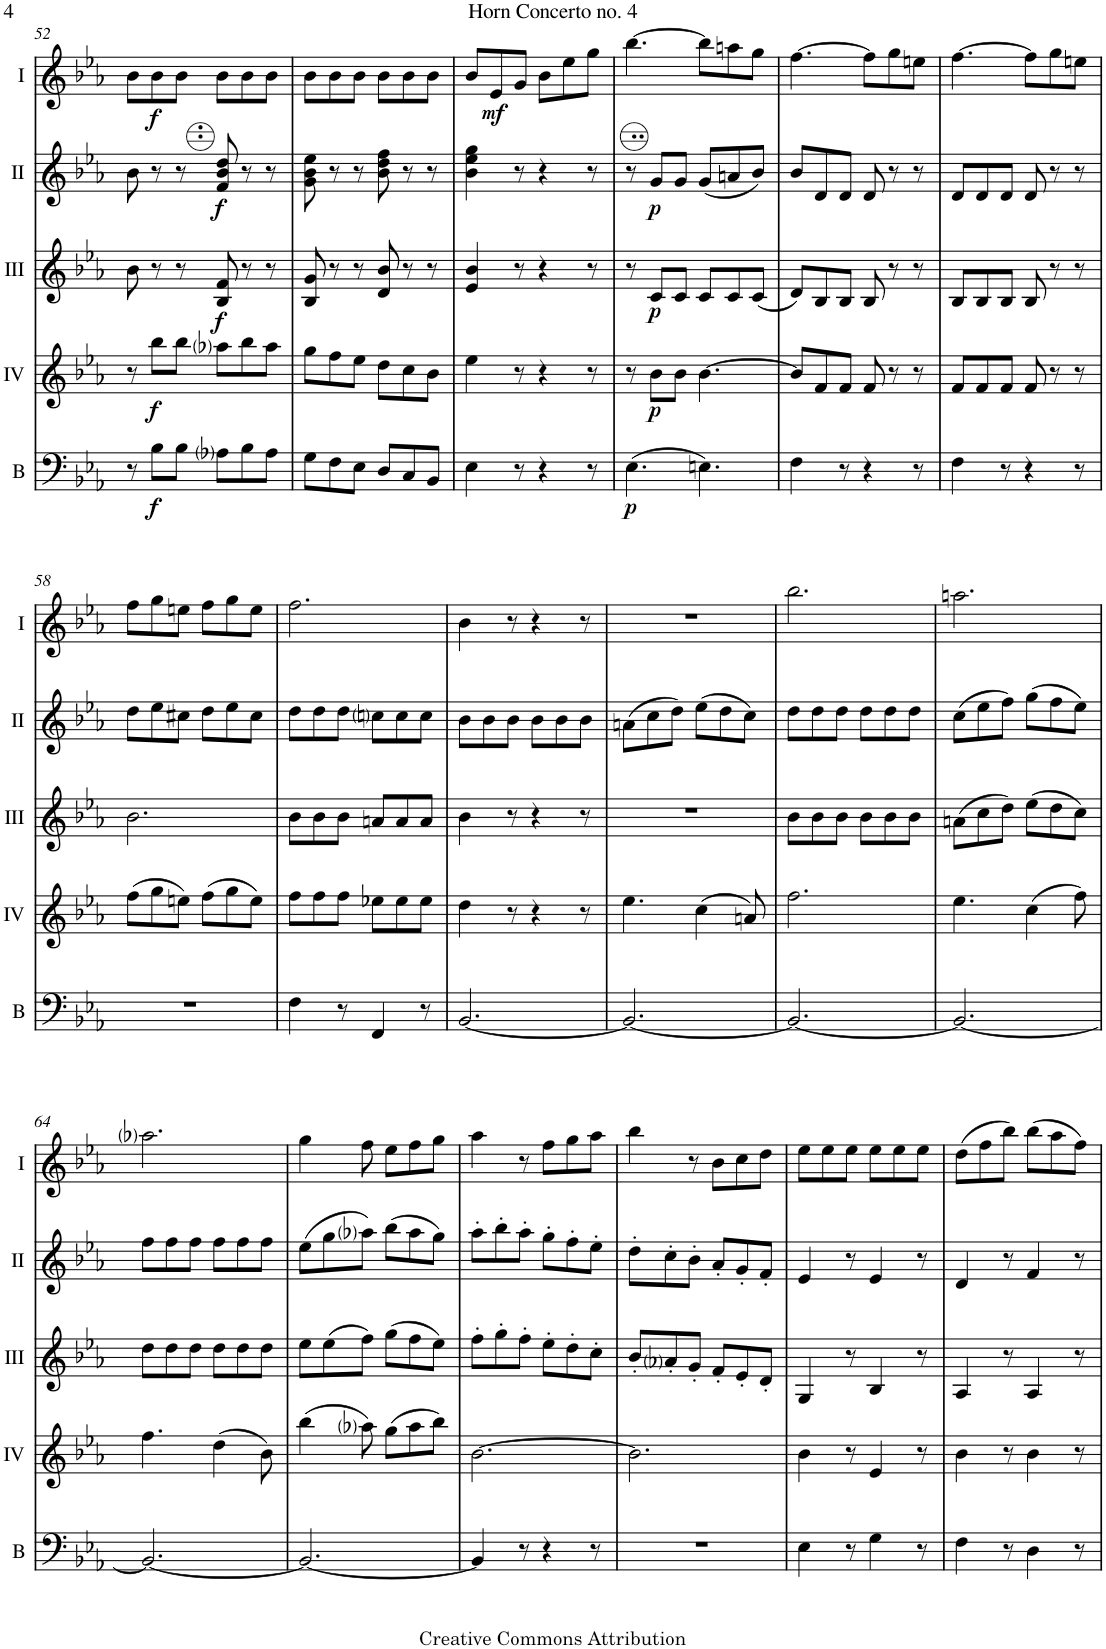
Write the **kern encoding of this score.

**kern	**dynam	**kern	**dynam	**kern	**dynam	**kern	**dynam	**kern	**dynam
*part5	*part5	*part4	*part4	*part3	*part3	*part2	*part2	*part1	*part1
*staff5	*staff5	*staff4	*staff4	*staff3	*staff3	*staff2	*staff2	*staff1	*staff1
*I"Bass	*	*I"Acc. 4	*	*I"Acc. 3	*	*I"Acc. 2	*	*I"Acc. 1	*
*I'B	*	*	*	*	*	*	*	*	*
!!LO:PB:g=z
*clefF4	*	*clefG2	*	*clefG2	*	*clefG2	*	*clefG2	*
*Trd7c12	*	*Trd7c12	*	*	*	*	*	*Trd7c12	*
*k[b-e-a-]	*	*k[b-e-a-]	*	*k[b-e-a-]	*	*k[b-e-a-]	*	*k[b-e-a-]	*
*M6/8	*	*M6/8	*	*M6/8	*	*M6/8	*	*M6/8	*
=52	=52	=52	=52	=52	=52	=52	=52	=52	=52
8r	.	8r	.	8b-\	.	8b-\	.	8b-\L	.
!	!LO:DY:b	!	!LO:DY:b	!	!	!	!	!	!LO:DY:b
8B-\L	f	8bb-\L	f	8r	.	8r	.	8b-\	f
8B-\J	.	8bb-\J	.	8r	.	8r	.	8b-\J	.
!	!	!	!	!	!LO:DY:b	!	!LO:DY:b	!	!
8A-i\L	.	8aa-i\L	.	8B-/ 8f/	f	8f/ 8b-/ 8dd/	f	8b-\L	.
8B-\	.	8bb-\	.	8r	.	8r	.	8b-\	.
8A-\J	.	8aa-\J	.	8r	.	8r	.	8b-\J	.
=53	=53	=53	=53	=53	=53	=53	=53	=53	=53
8G\L	.	8gg\L	.	8B-/ 8g/	.	8g\ 8b-\ 8ee-\	.	8b-\L	.
8F\	.	8ff\	.	8r	.	8r	.	8b-\	.
8E-\J	.	8ee-\J	.	8r	.	8r	.	8b-\J	.
8D/L	.	8dd\L	.	8d/ 8b-/	.	8b-\ 8dd\ 8ff\	.	8b-\L	.
8C/	.	8cc\	.	8r	.	8r	.	8b-\	.
8BB-/J	.	8b-\J	.	8r	.	8r	.	8b-\J	.
=54	=54	=54	=54	=54	=54	=54	=54	=54	=54
4E-\	.	4ee-\	.	4e-/ 4b-/	.	4b-\ 4ee-\ 4gg\	.	8b-/L	.
!	!	!	!	!	!	!	!	!	!LO:DY:b
.	.	.	.	.	.	.	.	8e-/	mf
8r	.	8r	.	8r	.	8r	.	8g/J	.
4r	.	4r	.	4r	.	4r	.	8b-\L	.
.	.	.	.	.	.	.	.	8ee-\	.
8r	.	8r	.	8r	.	8r	.	8gg\J	.
=55	=55	=55	=55	=55	=55	=55	=55	=55	=55
!	!LO:DY:b	!	!	!	!	!	!	!	!
(4.E-\	p	8r	.	8r	.	8r	.	[4.bb-\	.
!	!	!	!LO:DY:b	!	!LO:DY:b	!	!LO:DY:b	!	!
.	.	8b-\L	p	8c/L	p	8g/L	p	.	.
.	.	8b-\J	.	8c/J	.	8g/J	.	.	.
4.En\)	.	[4.b-\	.	8c/L	.	(8g/L	.	8bb-\L]	.
.	.	.	.	8c/	.	8an/	.	8aan\	.
.	.	.	.	(8c/J	.	8b-/J)	.	8gg\J	.
=56	=56	=56	=56	=56	=56	=56	=56	=56	=56
4F\	.	8b-/L]	.	8d/L)	.	8b-/L	.	[4.ff\	.
.	.	8f/	.	8B-/	.	8d/	.	.	.
8r	.	8f/J	.	8B-/J	.	8d/J	.	.	.
4r	.	8f/	.	8B-/	.	8d/	.	8ff\L]	.
.	.	8r	.	8r	.	8r	.	8gg\	.
8r	.	8r	.	8r	.	8r	.	8een\J	.
=57	=57	=57	=57	=57	=57	=57	=57	=57	=57
4F\	.	8f/L	.	8B-/L	.	8d/L	.	[4.ff\	.
.	.	8f/	.	8B-/	.	8d/	.	.	.
8r	.	8f/J	.	8B-/J	.	8d/J	.	.	.
4r	.	8f/	.	8B-/	.	8d/	.	8ff\L]	.
.	.	8r	.	8r	.	8r	.	8gg\	.
8r	.	8r	.	8r	.	8r	.	8een\J	.
!!LO:LB:g=z
=58	=58	=58	=58	=58	=58	=58	=58	=58	=58
2.r	.	(8ff\L	.	2.b-\	.	8dd\L	.	8ff\L	.
.	.	8gg\	.	.	.	8ee-\	.	8gg\	.
.	.	8een\J)	.	.	.	8cc#X\J	.	8een\J	.
.	.	(8ff\L	.	.	.	8dd\L	.	8ff\L	.
.	.	8gg\	.	.	.	8ee-\	.	8gg\	.
.	.	8ee\J)	.	.	.	8cc#\J	.	8ee\J	.
=59	=59	=59	=59	=59	=59	=59	=59	=59	=59
4F\	.	8ff\L	.	8b-\L	.	8dd\L	.	2.ff\	.
.	.	8ff\	.	8b-\	.	8dd\	.	.	.
8r	.	8ff\J	.	8b-\J	.	8dd\J	.	.	.
4FF/	.	8ee-X\L	.	8an/L	.	8ccni\L	.	.	.
.	.	8ee-\	.	8a/	.	8cc\	.	.	.
8r	.	8ee-\J	.	8a/J	.	8cc\J	.	.	.
=60	=60	=60	=60	=60	=60	=60	=60	=60	=60
[2.BB-/	.	4dd\	.	4b-\	.	8b-\L	.	4b-\	.
.	.	.	.	.	.	8b-\	.	.	.
.	.	8r	.	8r	.	8b-\J	.	8r	.
.	.	4r	.	4r	.	8b-\L	.	4r	.
.	.	.	.	.	.	8b-\	.	.	.
.	.	8r	.	8r	.	8b-\J	.	8r	.
=61	=61	=61	=61	=61	=61	=61	=61	=61	=61
2.BB-/_	.	4.ee-\	.	2.r	.	(8an\L	.	2.r	.
.	.	.	.	.	.	8cc\	.	.	.
.	.	.	.	.	.	8dd\J)	.	.	.
.	.	(4cc\	.	.	.	(8ee-\L	.	.	.
.	.	.	.	.	.	8dd\	.	.	.
.	.	8an/)	.	.	.	8cc\J)	.	.	.
=62	=62	=62	=62	=62	=62	=62	=62	=62	=62
2.BB-/_	.	2.ff\	.	8b-\L	.	8dd\L	.	2.bb-\	.
.	.	.	.	8b-\	.	8dd\	.	.	.
.	.	.	.	8b-\J	.	8dd\J	.	.	.
.	.	.	.	8b-\L	.	8dd\L	.	.	.
.	.	.	.	8b-\	.	8dd\	.	.	.
.	.	.	.	8b-\J	.	8dd\J	.	.	.
=63	=63	=63	=63	=63	=63	=63	=63	=63	=63
2.BB-/_	.	4.ee-\	.	(8an\L	.	(8cc\L	.	2.aan\	.
.	.	.	.	8cc\	.	8ee-\	.	.	.
.	.	.	.	8dd\J)	.	8ff\J)	.	.	.
.	.	(4cc\	.	(8ee-\L	.	(8gg\L	.	.	.
.	.	.	.	8dd\	.	8ff\	.	.	.
.	.	8ff\)	.	8cc\J)	.	8ee-\J)	.	.	.
!!LO:LB:g=z
=64	=64	=64	=64	=64	=64	=64	=64	=64	=64
2.BB-/_	.	4.ff\	.	8dd\L	.	8ff\L	.	2.aa-i\	.
.	.	.	.	8dd\	.	8ff\	.	.	.
.	.	.	.	8dd\J	.	8ff\J	.	.	.
.	.	(4dd\	.	8dd\L	.	8ff\L	.	.	.
.	.	.	.	8dd\	.	8ff\	.	.	.
.	.	8b-\)	.	8dd\J	.	8ff\J	.	.	.
=65	=65	=65	=65	=65	=65	=65	=65	=65	=65
2.BB-/_	.	(4bb-\	.	8ee-\L	.	(8ee-\L	.	4gg\	.
.	.	.	.	(8ee-\	.	8gg\	.	.	.
.	.	8aa-i\)	.	8ff\J)	.	8aa-i\J)	.	8ff\	.
.	.	(8gg\L	.	(8gg\L	.	(8bb-\L	.	8ee-\L	.
.	.	8aa-\	.	8ff\	.	8aa-\	.	8ff\	.
.	.	8bb-\J)	.	8ee-\J)	.	8gg\J)	.	8gg\J	.
=66	=66	=66	=66	=66	=66	=66	=66	=66	=66
4BB-/]	.	[2.b-\	.	8ff'\L	.	8aa-'\L	.	4aa-\	.
.	.	.	.	8gg'\	.	8bb-'\	.	.	.
8r	.	.	.	8ff'\J	.	8aa-'\J	.	8r	.
4r	.	.	.	8ee-'\L	.	8gg'\L	.	8ff\L	.
.	.	.	.	8dd'\	.	8ff'\	.	8gg\	.
8r	.	.	.	8cc'\J	.	8ee-'\J	.	8aa-\J	.
=67	=67	=67	=67	=67	=67	=67	=67	=67	=67
2.r	.	2.b-\]	.	8b-'/L	.	8dd'\L	.	4bb-\	.
.	.	.	.	8a-i'/	.	8cc'\	.	.	.
.	.	.	.	8g'/J	.	8b-'\J	.	8r	.
.	.	.	.	8f'/L	.	8a-'/L	.	8b-\L	.
.	.	.	.	8e-'/	.	8g'/	.	8cc\	.
.	.	.	.	8d'/J	.	8f'/J	.	8dd\J	.
=68	=68	=68	=68	=68	=68	=68	=68	=68	=68
4E-\	.	4b-\	.	4G/	.	4e-/	.	8ee-\L	.
.	.	.	.	.	.	.	.	8ee-\	.
8r	.	8r	.	8r	.	8r	.	8ee-\J	.
4G\	.	4e-/	.	4B-/	.	4e-/	.	8ee-\L	.
.	.	.	.	.	.	.	.	8ee-\	.
8r	.	8r	.	8r	.	8r	.	8ee-\J	.
=69	=69	=69	=69	=69	=69	=69	=69	=69	=69
4F\	.	4b-\	.	4A-/	.	4d/	.	(8dd\L	.
.	.	.	.	.	.	.	.	8ff\	.
8r	.	8r	.	8r	.	8r	.	8bb-\J)	.
4D\	.	4b-\	.	4A-/	.	4f/	.	(8bb-\L	.
.	.	.	.	.	.	.	.	8aa-\	.
8r	.	8r	.	8r	.	8r	.	8ff\J)	.
=	=	=	=	=	=	=	=	=	=
*-	*-	*-	*-	*-	*-	*-	*-	*-	*-
